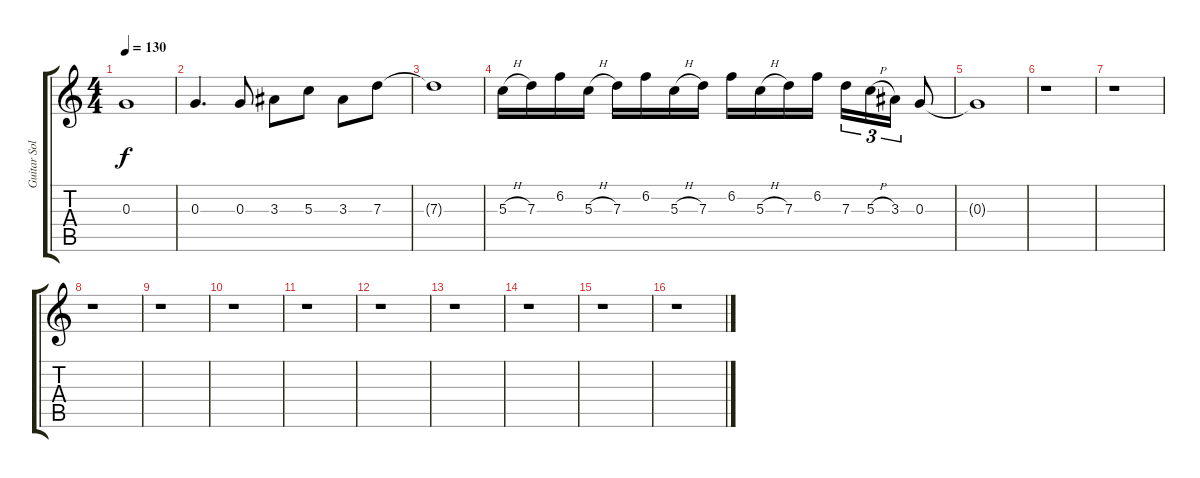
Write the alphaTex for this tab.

\track ("Guitar Solo" "Guitar Sol") {instrument distortionguitar}
\staff {score tabs}
\tuning (E4 B3 G3 D3 A2 E2) {hide}
\ts (4 4)
\tempo 130
\clef g2
\ks c
0.3{t}.1{dy f} |
0.3.4{d} 0.3.8 3.3.8 5.3.8 3.3.8 7.3.8 |
7.3{t}.1 |
5.3{h}.16 7.3.16 6.2.16 5.3{h}.16 7.3.16 6.2.16 5.3{h}.16 7.3.16 6.2.16 5.3{h}.16 7.3.16 6.2.16 7.3.16{tu (3 2)} 5.3{h}.16{tu (3 2)} 3.3.16{tu (3 2)} 0.3.8 |
0.3{t}.1 |
r.1 |
r.1 |
r.1 |
r.1 |
r.1 |
r.1 |
r.1 |
r.1 |
r.1 |
r.1 |
r.1
